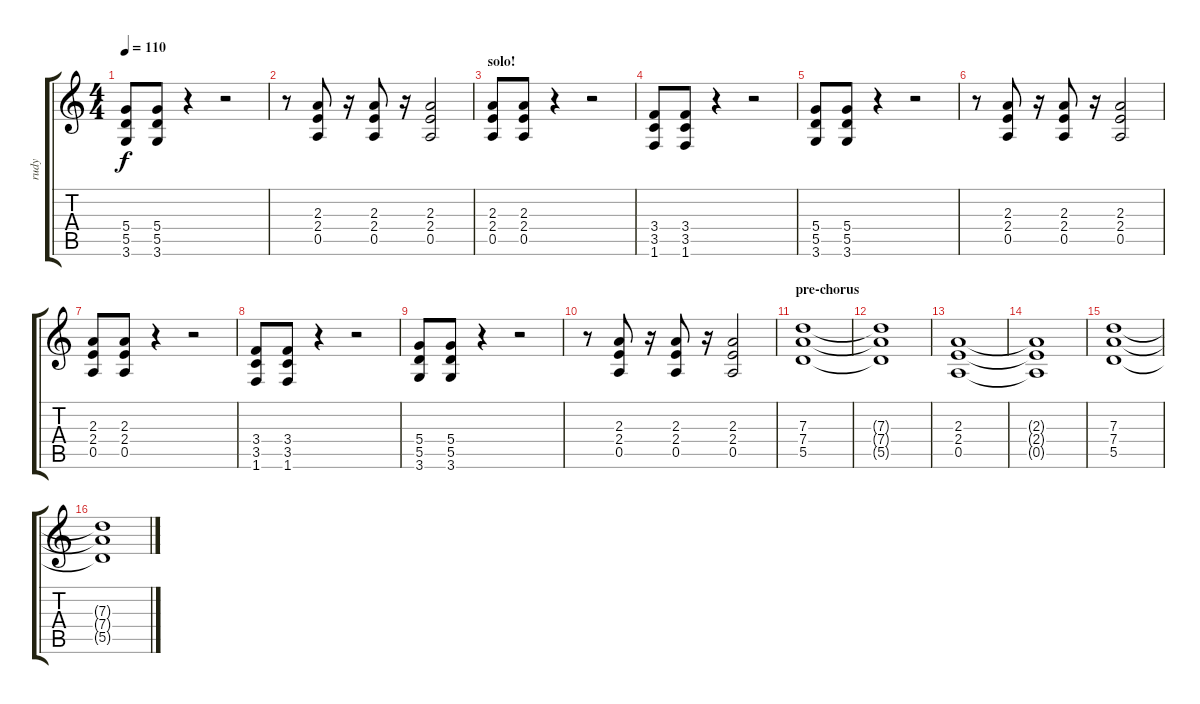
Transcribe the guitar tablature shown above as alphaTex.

\track ("rudy" "rudy") {instrument distortionguitar}
\staff {score tabs}
\tuning (E4 B3 G3 D3 A2 E2) {hide}
\ts (4 4)
\tempo 110
\clef g2
\ks c
(5.4 5.5 3.6).8{dy f} (5.4 5.5 3.6).8 r.4 r.2 |
r.8 (2.3 2.4 0.5).8 r.16 (2.3 2.4 0.5).8 r.16 (2.3 2.4 0.5).2 |
\section ("" "solo!")
(2.3 2.4 0.5).8 (2.3 2.4 0.5).8 r.4 r.2 |
(3.4 3.5 1.6).8 (3.4 3.5 1.6).8 r.4 r.2 |
(5.4 5.5 3.6).8 (5.4 5.5 3.6).8 r.4 r.2 |
r.8 (2.3 2.4 0.5).8 r.16 (2.3 2.4 0.5).8 r.16 (2.3 2.4 0.5).2 |
(2.3 2.4 0.5).8 (2.3 2.4 0.5).8 r.4 r.2 |
(3.4 3.5 1.6).8 (3.4 3.5 1.6).8 r.4 r.2 |
(5.4 5.5 3.6).8 (5.4 5.5 3.6).8 r.4 r.2 |
r.8 (2.3 2.4 0.5).8 r.16 (2.3 2.4 0.5).8 r.16 (2.3 2.4 0.5).2 |
\section ("" "pre-chorus")
(7.3 7.4 5.5).1 |
(7.3{t} 7.4{t} 5.5{t}).1 |
(2.3 2.4 0.5).1 |
(2.3{t} 2.4{t} 0.5{t}).1 |
(7.3 7.4 5.5).1 |
(7.3{t} 7.4{t} 5.5{t}).1
